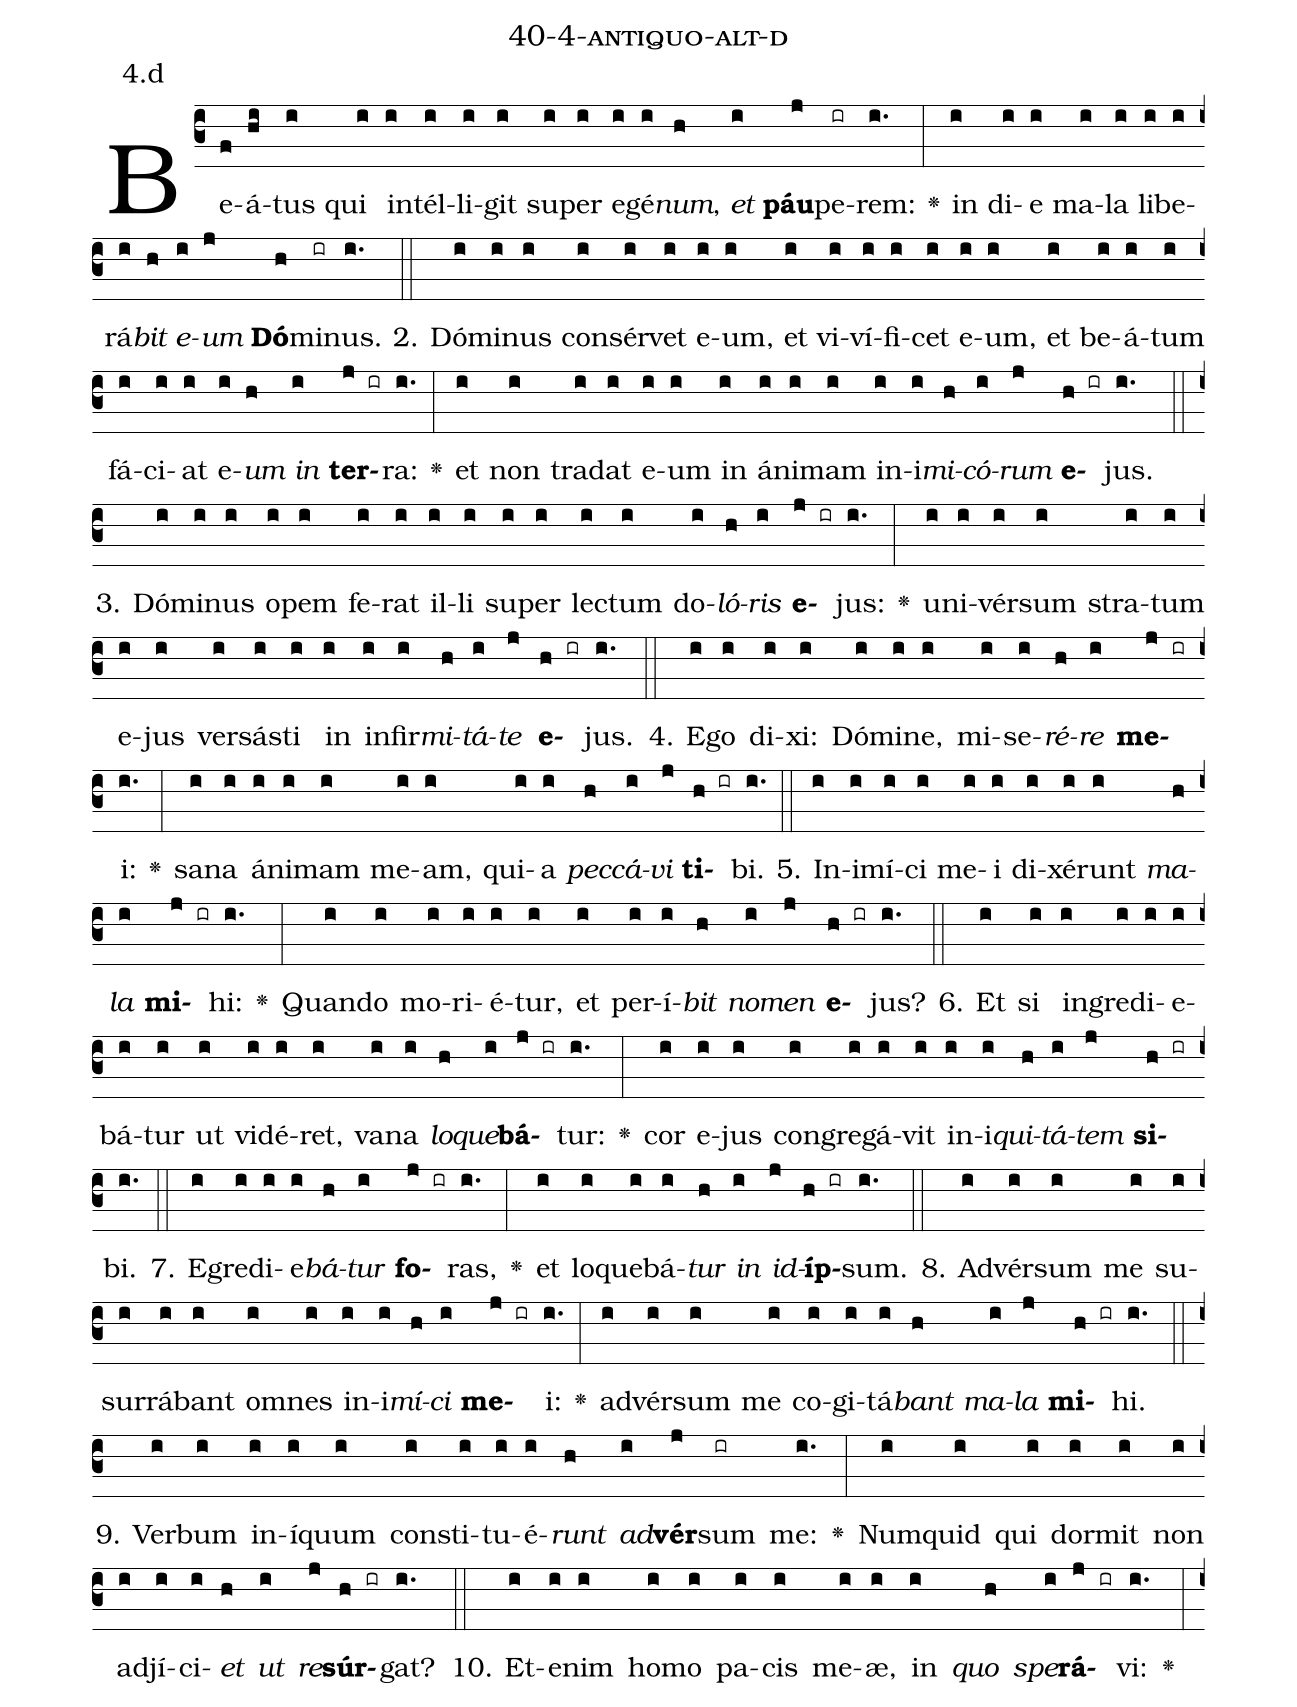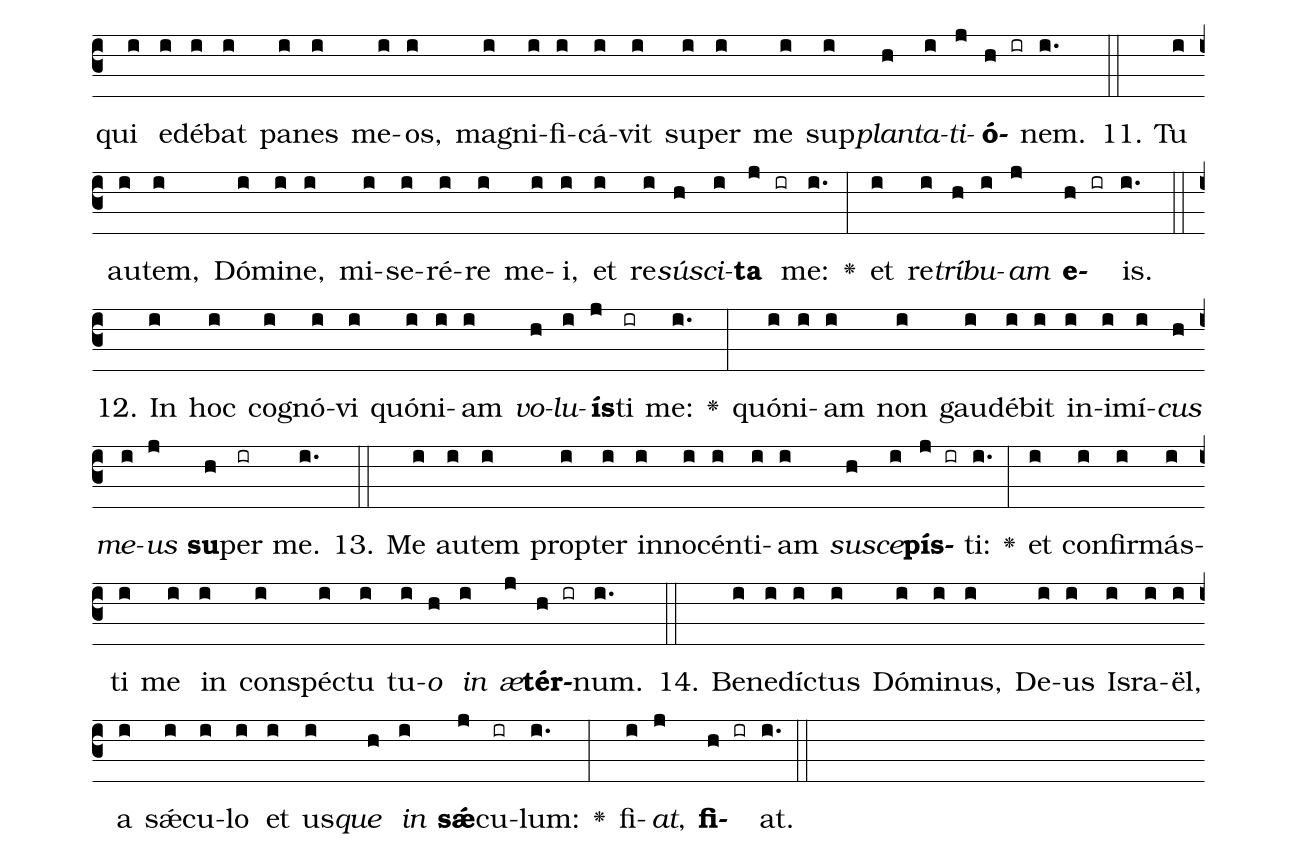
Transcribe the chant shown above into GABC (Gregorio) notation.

name: 40-4-antiquo-alt-d;
annotation: 4.d;
%%
(c3)Be(f)á(hi)tus(i) qui(i) in(i)tél(i)li(i)git(i) su(i)per(i) e(i)gé(i)<i>num</i>,(h) <i>et</i>(i) <b>páu</b>(j)pe(ir)rem:(i.) <v>\greheightstar</v>(:) in(i) di(i)e(i) ma(i)la(i) li(i)be(i)rá(i)<i>bit</i>(h) <i>e</i>(i)<i>um</i>(j) <b>Dó</b>(h)mi(ir)nus.(i.) (::)
2. Dó(i)mi(i)nus(i) con(i)sér(i)vet(i) e(i)um,(i) et(i) vi(i)ví(i)fi(i)cet(i) e(i)um,(i) et(i) be(i)á(i)tum(i) fá(i)ci(i)at(i) e(i)<i>um</i>(h) <i>in</i>(i) <b>ter</b>(j ir)ra:(i.) <v>\greheightstar</v>(:) et(i) non(i) tra(i)dat(i) e(i)um(i) in(i) á(i)ni(i)mam(i) in(i)i(i)<i>mi</i>(h)<i>có</i>(i)<i>rum</i>(j) <b>e</b>(h ir)jus.(i.) (::)
3. Dó(i)mi(i)nus(i) o(i)pem(i) fe(i)rat(i) il(i)li(i) su(i)per(i) lec(i)tum(i) do(i)<i>ló</i>(h)<i>ris</i>(i) <b>e</b>(j ir)jus:(i.) <v>\greheightstar</v>(:) u(i)ni(i)vér(i)sum(i) stra(i)tum(i) e(i)jus(i) ver(i)sás(i)ti(i) in(i) in(i)fir(i)<i>mi</i>(h)<i>tá</i>(i)<i>te</i>(j) <b>e</b>(h ir)jus.(i.) (::)
4. E(i)go(i) di(i)xi:(i) Dó(i)mi(i)ne,(i) mi(i)se(i)<i>ré</i>(h)<i>re</i>(i) <b>me</b>(j ir)i:(i.) <v>\greheightstar</v>(:) sa(i)na(i) á(i)ni(i)mam(i) me(i)am,(i) qui(i)a(i) <i>pec</i>(h)<i>cá</i>(i)<i>vi</i>(j) <b>ti</b>(h ir)bi.(i.) (::)
5. In(i)i(i)mí(i)ci(i) me(i)i(i) di(i)xé(i)runt(i) <i>ma</i>(h)<i>la</i>(i) <b>mi</b>(j ir)hi:(i.) <v>\greheightstar</v>(:) Quan(i)do(i) mo(i)ri(i)é(i)tur,(i) et(i) per(i)í(i)<i>bit</i>(h) <i>no</i>(i)<i>men</i>(j) <b>e</b>(h ir)jus?(i.) (::)
6. Et(i) si(i) in(i)gre(i)di(i)e(i)bá(i)tur(i) ut(i) vi(i)dé(i)ret,(i) va(i)na(i) <i>lo</i>(h)<i>que</i>(i)<b>bá</b>(j ir)tur:(i.) <v>\greheightstar</v>(:) cor(i) e(i)jus(i) con(i)gre(i)gá(i)vit(i) in(i)i(i)<i>qui</i>(h)<i>tá</i>(i)<i>tem</i>(j) <b>si</b>(h ir)bi.(i.) (::)
7. E(i)gre(i)di(i)e(i)<i>bá</i>(h)<i>tur</i>(i) <b>fo</b>(j ir)ras,(i.) <v>\greheightstar</v>(:) et(i) lo(i)que(i)bá(i)<i>tur</i>(h) <i>in</i>(i) <i>id</i>(j)<b>íp</b>(h ir)sum.(i.) (::)
8. Ad(i)vér(i)sum(i) me(i) su(i)sur(i)rá(i)bant(i) om(i)nes(i) in(i)i(i)<i>mí</i>(h)<i>ci</i>(i) <b>me</b>(j ir)i:(i.) <v>\greheightstar</v>(:) ad(i)vér(i)sum(i) me(i) co(i)gi(i)tá(i)<i>bant</i>(h) <i>ma</i>(i)<i>la</i>(j) <b>mi</b>(h ir)hi.(i.) (::)
9. Ver(i)bum(i) in(i)í(i)quum(i) con(i)sti(i)tu(i)é(i)<i>runt</i>(h) <i>ad</i>(i)<b>vér</b>(j)sum(ir) me:(i.) <v>\greheightstar</v>(:) Num(i)quid(i) qui(i) dor(i)mit(i) non(i) ad(i)jí(i)ci(i)<i>et</i>(h) <i>ut</i>(i) <i>re</i>(j)<b>súr</b>(h ir)gat?(i.) (::)
10. Et(i)e(i)nim(i) ho(i)mo(i) pa(i)cis(i) me(i)æ,(i) in(i) <i>quo</i>(h) <i>spe</i>(i)<b>rá</b>(j ir)vi:(i.) <v>\greheightstar</v>(:) qui(i) e(i)dé(i)bat(i) pa(i)nes(i) me(i)os,(i) ma(i)gni(i)fi(i)cá(i)vit(i) su(i)per(i) me(i) sup(i)<i>plan</i>(h)<i>ta</i>(i)<i>ti</i>(j)<b>ó</b>(h ir)nem.(i.) (::)
11. Tu(i) au(i)tem,(i) Dó(i)mi(i)ne,(i) mi(i)se(i)ré(i)re(i) me(i)i,(i) et(i) re(i)<i>sú</i>(h)<i>sci</i>(i)<b>ta</b>(j ir) me:(i.) <v>\greheightstar</v>(:) et(i) re(i)<i>trí</i>(h)<i>bu</i>(i)<i>am</i>(j) <b>e</b>(h ir)is.(i.) (::)
12. In(i) hoc(i) co(i)gnó(i)vi(i) quón(i)i(i)am(i) <i>vo</i>(h)<i>lu</i>(i)<b>ís</b>(j)ti(ir) me:(i.) <v>\greheightstar</v>(:) quón(i)i(i)am(i) non(i) gau(i)dé(i)bit(i) in(i)i(i)mí(i)<i>cus</i>(h) <i>me</i>(i)<i>us</i>(j) <b>su</b>(h)per(ir) me.(i.) (::)
13. Me(i) au(i)tem(i) prop(i)ter(i) in(i)no(i)cén(i)ti(i)am(i) <i>su</i>(h)<i>sce</i>(i)<b>pís</b>(j ir)ti:(i.) <v>\greheightstar</v>(:) et(i) con(i)fir(i)más(i)ti(i) me(i) in(i) con(i)spéc(i)tu(i) tu(i)<i>o</i>(h) <i>in</i>(i) <i>æ</i>(j)<b>tér</b>(h ir)num.(i.) (::)
14. Be(i)ne(i)díc(i)tus(i) Dó(i)mi(i)nus,(i) De(i)us(i) Is(i)ra(i)ël,(i) a(i) sǽ(i)cu(i)lo(i) et(i) us(i)<i>que</i>(h) <i>in</i>(i) <b>sǽ</b>(j)cu(ir)lum:(i.) <v>\greheightstar</v>(:) fi(i)<i>at</i>,(j) <b>fi</b>(h ir)at.(i.) (::)
